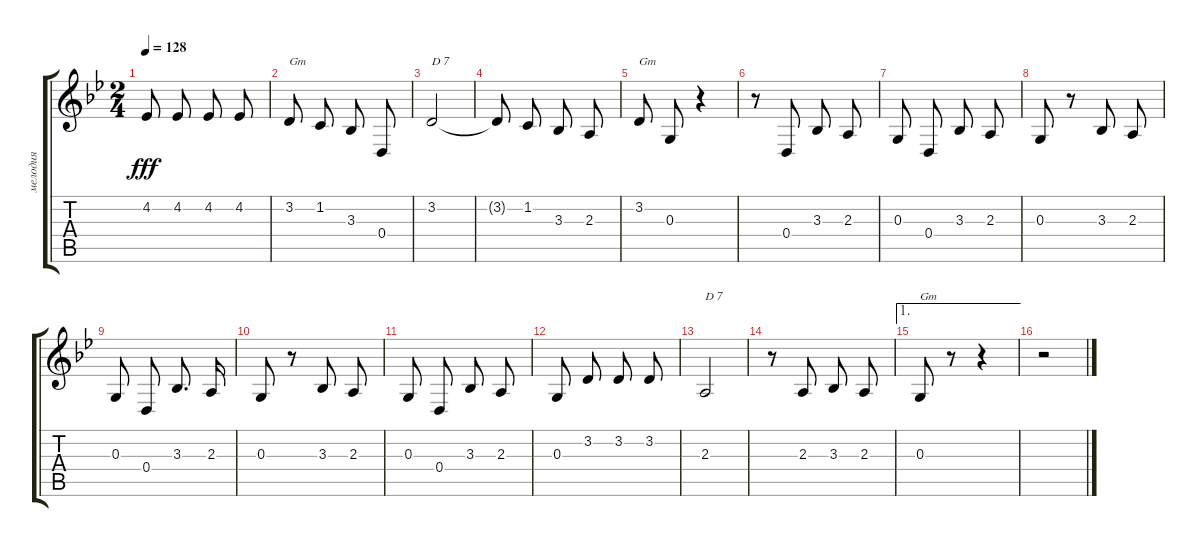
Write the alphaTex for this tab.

\track ("мелодия" "мелодия") {instrument accordion}
\staff {score tabs}
\tuning (E4 B3 G3 D3 A2 E2) {hide}
\ts (2 4)
\tempo 128
\clef g2
\ks gminor
4.2.8{dy fff beam split} 4.2.8 4.2.8{beam split} 4.2.8 |
3.2.8{txt "Gm" beam split} 1.2.8 3.3.8{beam split} 0.4.8 |
3.2.2{txt "D 7"} |
3.2{t}.8{beam split} 1.2.8 3.3.8{beam split} 2.3.8 |
3.2.8{txt "Gm" beam split} 0.3.8 r.4 |
r.8 0.4.8 3.3.8{beam split} 2.3.8 |
0.3.8{beam split} 0.4.8 3.3.8{beam split} 2.3.8 |
0.3.8 r.8 3.3.8{beam split} 2.3.8 |
0.3.8{beam split} 0.4.8 3.3.8{d beam split} 2.3.16 |
0.3.8 r.8 3.3.8{beam split} 2.3.8 |
0.3.8{beam split} 0.4.8 3.3.8{beam split} 2.3.8 |
0.3.8{beam split} 3.2.8 3.2.8{beam split} 3.2.8 |
2.3.2{txt "D 7"} |
r.8 2.3.8 3.3.8{beam split} 2.3.8 |
\ae 1
0.3.8{txt "Gm"} r.8 r.4 |
r.2
